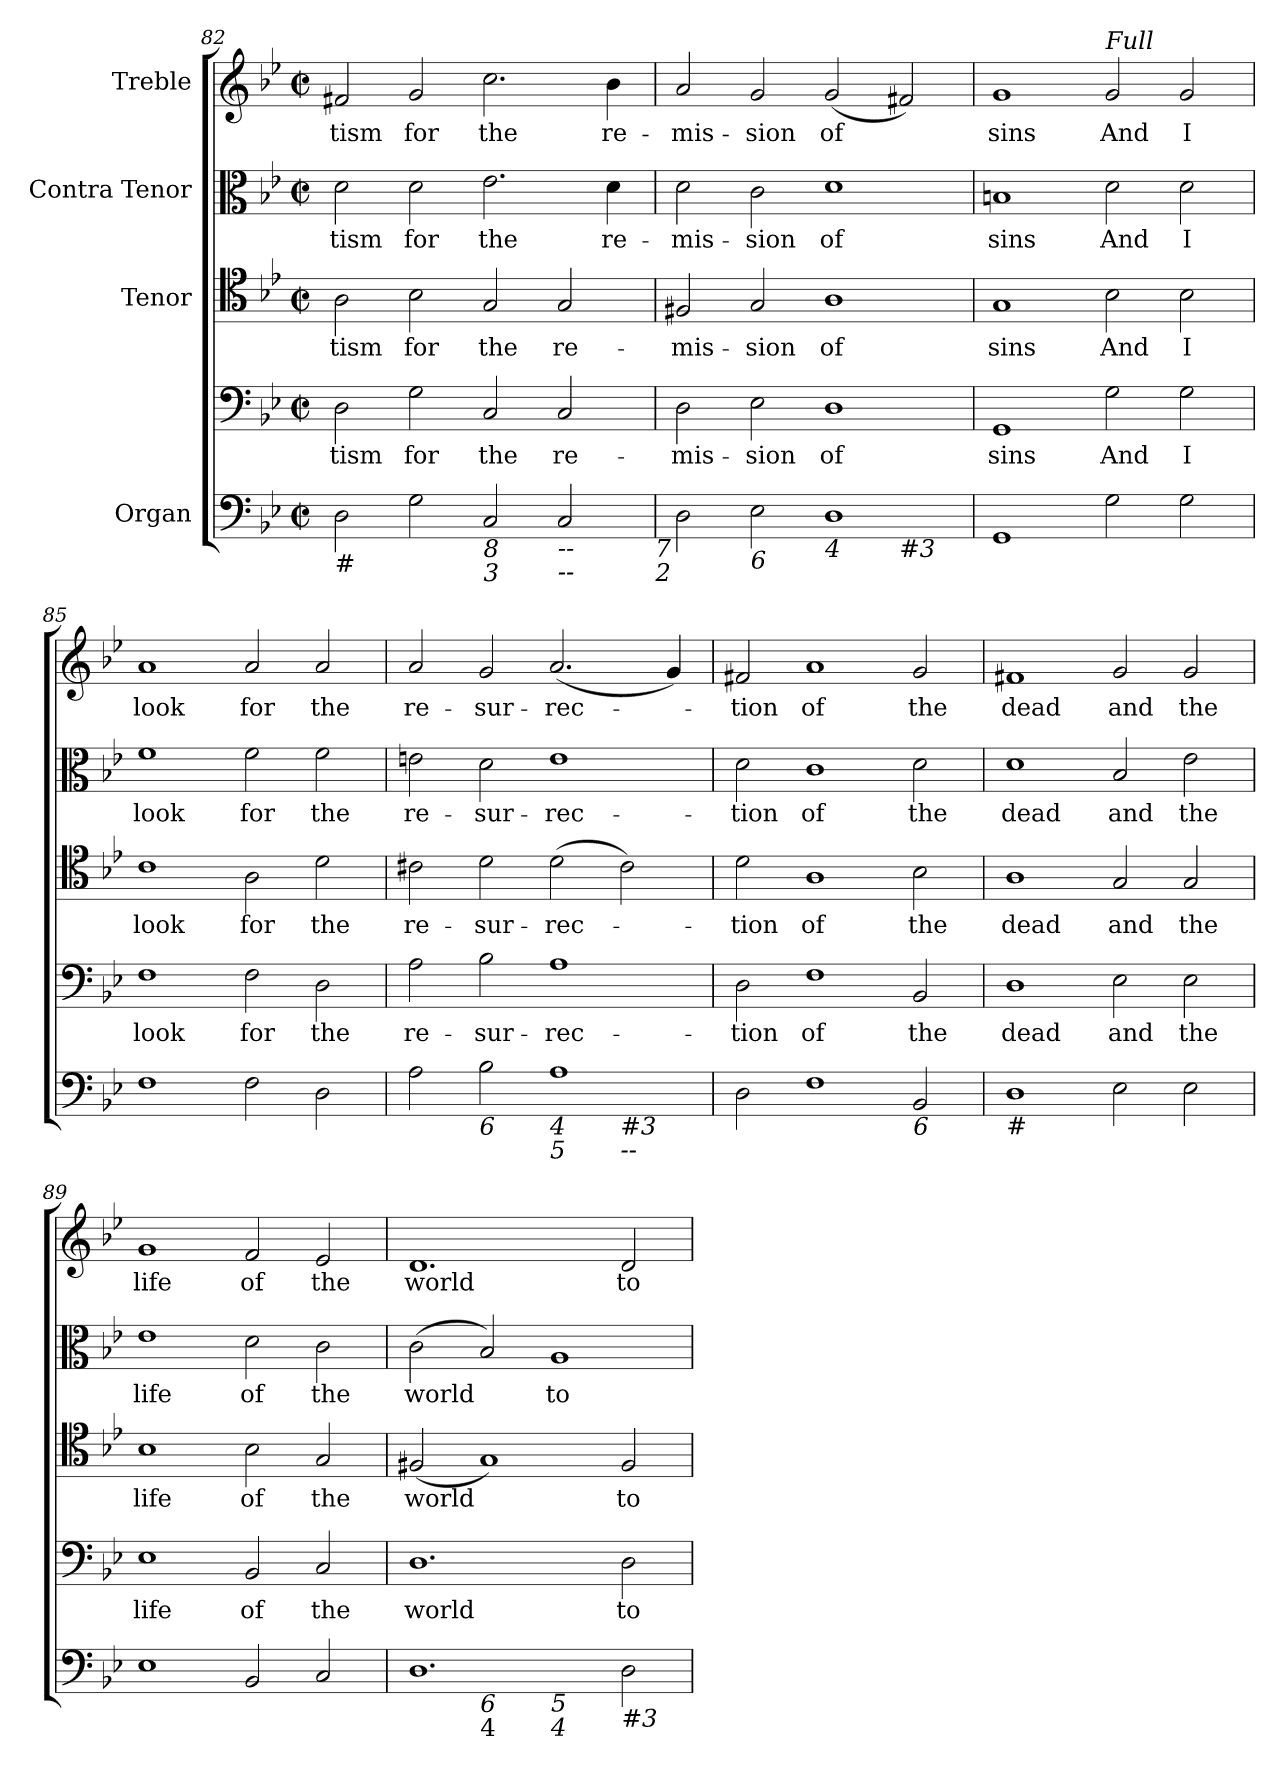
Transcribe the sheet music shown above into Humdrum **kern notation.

**kern	**kern	**text	**kern	**text	**kern	**text	**kern	**text
*part5	*part4	*part4	*part3	*part3	*part2	*part2	*part1	*part1
*staff5	*staff4	*staff4	*staff3	*staff3	*staff2	*staff2	*staff1	*staff1
*I"Organ	*	*	*I"Tenor	*	*I"Contra  Tenor	*	*I"Treble	*
*clefF4	*clefF4	*	*clefC4	*	*clefC3	*	*clefG2	*
*k[b-e-]	*k[b-e-]	*	*k[b-e-]	*	*k[b-e-]	*	*k[b-e-]	*
*B-:	*B-:	*	*B-:	*	*B-:	*	*B-:	*
*M2/2	*M2/2	*	*M2/2	*	*M2/2	*	*M2/2	*
*met(c|)	*met(c|)	*	*met(c|)	*	*met(c|)	*	*met(c|)	*
=82	=82	=82	=82	=82	=82	=82	=82	=82
!LO:TX:b:i:t=#	!	!	!	!	!	!	!	!
!	!	!LO:LY:b	!	!LO:LY:b	!	!LO:LY:b	!	!LO:LY:b
2D\	2D\	-tism	2A\	-tism	2d\	-tism	2f#X/	-tism
!	!	!LO:LY:b	!	!LO:LY:b	!	!LO:LY:b	!	!LO:LY:b
2G\	2G\	for	2B-\	for	2d\	for	2g/	for
!LO:TX:b:i:t=8	!	!	!	!	!	!	!	!
!LO:TX:b:i:t=3	!	!	!	!	!	!	!	!
!	!	!LO:LY:b	!	!LO:LY:b	!	!LO:LY:b	!	!LO:LY:b
2C/	2C/	the	2G/	the	2.e-\	the	2.cc\	the
!LO:TX:b:i:t=--	!	!	!	!	!	!	!	!
!LO:TX:b:i:t=--	!	!	!	!	!	!	!	!
!	!	!LO:LY:b	!	!LO:LY:b	!	!	!	!
2C/	2C/	re-	2G/	re-	.	.	.	.
!	!	!	!	!	!	!LO:LY:b	!	!LO:LY:b
.	.	.	.	.	4d\	re-	4b-\	re-
!LO:TX:b:i:t=7	!	!	!	!	!	!	!	!
!LO:TX:b:i:t=2	!	!	!	!	!	!	!	!
=83	=83	=83	=83	=83	=83	=83	=83	=83
!LO:TX:b:i:t=#	!	!	!	!	!	!	!	!
!	!	!LO:LY:b	!	!LO:LY:b	!	!LO:LY:b	!	!LO:LY:b
*^	*	*	*	*	*	*	*	*
2D\	1.ryy	2D\	-mis-	2F#X/	-mis-	2d\	-mis-	2a/	-mis-
!LO:TX:b:i:t=6	!	!	!	!	!	!	!	!	!
!	!	!	!LO:LY:b	!	!LO:LY:b	!	!LO:LY:b	!	!LO:LY:b
2E-\	.	2E-\	-sion	2G/	-sion	2c\	-sion	2g/	-sion
!LO:TX:b:i:t=4	!	!	!	!	!	!	!	!	!
!	!	!	!LO:LY:b	!	!LO:LY:b	!	!LO:LY:b	!	!LO:LY:b
1D	.	1D	of	1A	of	1d	of	(<2g/	of
!	!LO:TX:b:i:t=#3	!	!	!	!	!	!	!	!
.	2ryy	.	.	.	.	.	.	2f#X/)	.
=84	=84	=84	=84	=84	=84	=84	=84	=84	=84
!	!	!	!LO:LY:b	!	!LO:LY:b	!	!LO:LY:b	!	!LO:LY:b
*v	*v	*	*	*	*	*	*	*	*
1GG	1GG	sins	1G	sins	1Bn	sins	1g	sins
!	!	!	!	!	!	!	!LO:TX:a:i:t=Full	!
!	!	!LO:LY:b	!	!LO:LY:b	!	!LO:LY:b	!	!LO:LY:b
2G\	2G\	And	2B-\	And	2d\	And	2g/	And
!	!	!LO:LY:b	!	!LO:LY:b	!	!LO:LY:b	!	!LO:LY:b
2G\	2G\	I	2B-\	I	2d\	I	2g/	I
!!LO:PB:g=z
=85	=85	=85	=85	=85	=85	=85	=85	=85
!	!	!LO:LY:b	!	!LO:LY:b	!	!LO:LY:b	!	!LO:LY:b
1F	1F	look	1c	look	1f	look	1a	look
!	!	!LO:LY:b	!	!LO:LY:b	!	!LO:LY:b	!	!LO:LY:b
2F\	2F\	for	2A\	for	2f\	for	2a/	for
!	!	!LO:LY:b	!	!LO:LY:b	!	!LO:LY:b	!	!LO:LY:b
2D\	2D\	the	2d\	the	2f\	the	2a/	the
=86	=86	=86	=86	=86	=86	=86	=86	=86
!LO:TX:b:i:t=#	!	!	!	!	!	!	!	!
!LO:TX:b:i:t=5	!	!	!	!	!	!	!	!
!	!	!LO:LY:b	!	!LO:LY:b	!	!LO:LY:b	!	!LO:LY:b
*^	*	*	*	*	*	*	*	*
2A\	1.ryy	2A\	re-	2c#X\	re-	2en\	re-	2a/	re-
!LO:TX:b:i:t=6	!	!	!	!	!	!	!	!	!
!	!	!	!LO:LY:b	!	!LO:LY:b	!	!LO:LY:b	!	!LO:LY:b
2B-\	.	2B-\	-sur-	2d\	-sur-	2d\	-sur-	2g/	-sur-
!LO:TX:b:i:t=4	!	!	!	!	!	!	!	!	!
!LO:TX:b:i:t=5	!	!	!	!	!	!	!	!	!
!	!	!	!LO:LY:b	!	!LO:LY:b	!	!LO:LY:b	!	!LO:LY:b
1A	.	1A	-rec-	(>2d\	-rec-	1e	-rec-	(<2.a/	-rec-
!	!LO:TX:b:i:t=#3	!	!	!	!	!	!	!	!
!	!LO:TX:b:i:t=--	!	!	!	!	!	!	!	!
.	2ryy	.	.	2c#\)	.	.	.	.	.
.	.	.	.	.	.	.	.	4g/)	.
=87	=87	=87	=87	=87	=87	=87	=87	=87	=87
!LO:TX:b:i:t=#	!	!	!	!	!	!	!	!	!
!	!	!	!LO:LY:b	!	!LO:LY:b	!	!LO:LY:b	!	!LO:LY:b
*v	*v	*	*	*	*	*	*	*	*
2D\	2D\	-tion	2d\	-tion	2d\	-tion	2f#X/	-tion
!	!	!LO:LY:b	!	!LO:LY:b	!	!LO:LY:b	!	!LO:LY:b
1F	1F	of	1A	of	1c	of	1a	of
!LO:TX:b:i:t=6	!	!	!	!	!	!	!	!
!	!	!LO:LY:b	!	!LO:LY:b	!	!LO:LY:b	!	!LO:LY:b
2BB-/	2BB-/	the	2B-\	the	2d\	the	2g/	the
=88	=88	=88	=88	=88	=88	=88	=88	=88
!LO:TX:b:i:t=#	!	!	!	!	!	!	!	!
!	!	!LO:LY:b	!	!LO:LY:b	!	!LO:LY:b	!	!LO:LY:b
1D	1D	dead	1A	dead	1d	dead	1f#X	dead
!	!	!LO:LY:b	!	!LO:LY:b	!	!LO:LY:b	!	!LO:LY:b
2E-\	2E-\	and	2G/	and	2B-/	and	2g/	and
!	!	!LO:LY:b	!	!LO:LY:b	!	!LO:LY:b	!	!LO:LY:b
2E-\	2E-\	the	2G/	the	2e-\	the	2g/	the
=89	=89	=89	=89	=89	=89	=89	=89	=89
!	!	!LO:LY:b	!	!LO:LY:b	!	!LO:LY:b	!	!LO:LY:b
1E-	1E-	life	1B-	life	1e-	life	1g	life
!	!	!LO:LY:b	!	!LO:LY:b	!	!LO:LY:b	!	!LO:LY:b
2BB-/	2BB-/	of	2B-\	of	2d\	of	2f/	of
!	!	!LO:LY:b	!	!LO:LY:b	!	!LO:LY:b	!	!LO:LY:b
2C/	2C/	the	2G/	the	2c\	the	2e-/	the
!!LO:LB:g=z
=90	=90	=90	=90	=90	=90	=90	=90	=90
!LO:TX:b:i:t=7	!	!	!	!	!	!	!	!
!LO:TX:b:i:t=#	!	!	!	!	!	!	!	!
!	!	!LO:LY:b	!	!LO:LY:b	!	!LO:LY:b	!	!LO:LY:b
*^	*	*	*	*	*	*	*	*
*	*^	*	*	*	*	*	*	*	*
1.D	2ryy	1ryy	1.D	world	(<2F#X/	world	(>2c\	world	1.d	world
!	!LO:TX:b:i:t=6	!	!	!	!	!	!	!	!	!
!	!LO:TX:b:t=4	!	!	!	!	!	!	!	!	!
.	1.ryy	.	.	.	1G)	.	2B-/)	.	.	.
!	!	!LO:TX:b:i:t=5	!	!	!	!	!	!	!	!
!	!	!LO:TX:b:i:t=4	!	!	!	!	!	!	!	!
!	!	!	!	!	!	!	!	!LO:LY:b	!	!
.	.	1ryy	.	.	.	.	1A	to	.	.
!LO:TX:b:i:t=#3	!	!	!	!	!	!	!	!	!	!
!	!	!	!	!LO:LY:b	!	!LO:LY:b	!	!	!	!LO:LY:b
2D\	.	.	2D\	to	2F#/	to	.	.	2d/	to
*v	*v	*v	*	*	*	*	*	*	*	*
=	=	=	=	=	=	=	=	=
*-	*-	*-	*-	*-	*-	*-	*-	*-
